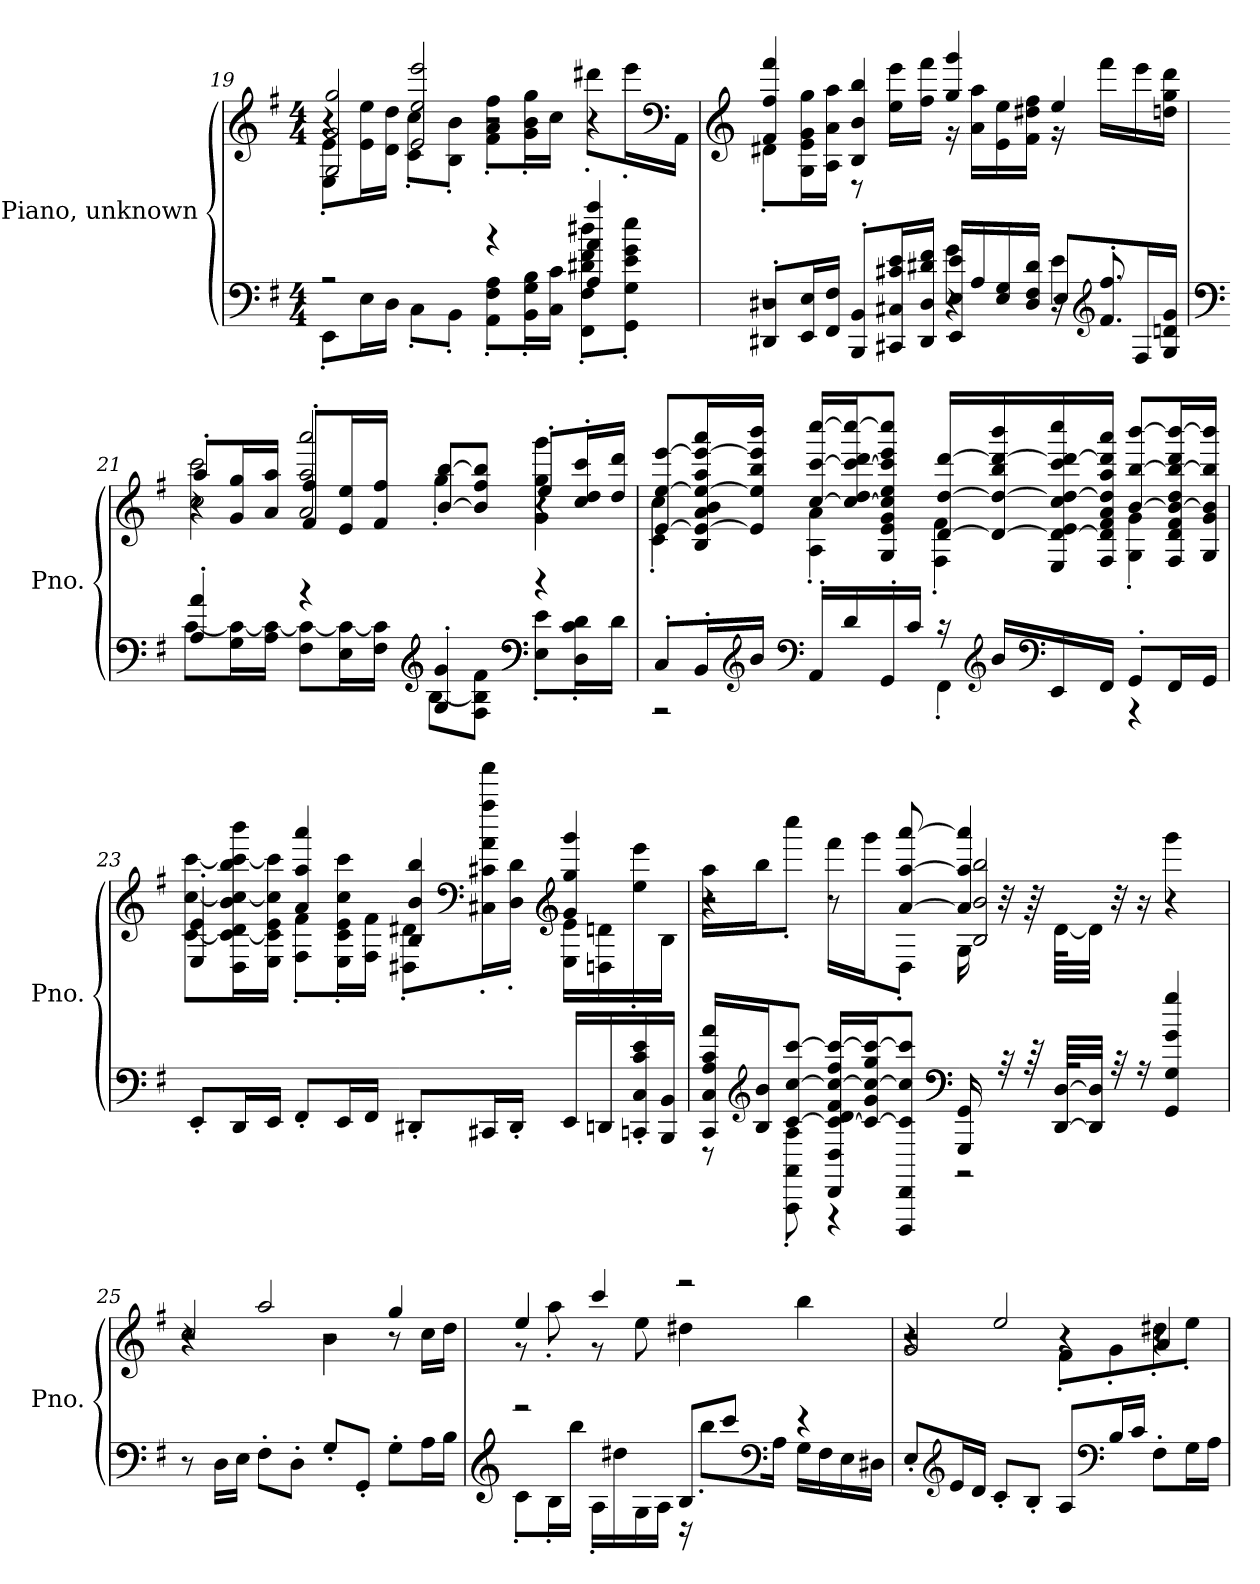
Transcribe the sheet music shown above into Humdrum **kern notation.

**kern	**kern
*part1	*part1
*staff2	*staff1
*I"Piano, unknown	*
*I'Pno.	*
!!LO:LB:g=z
*clefF4	*clefG2
*k[f#]	*k[f#]
*M4/4	*M4/4
=19	=19
*^	*^
*	*	*	*^
2r	8EE'\L	4r	8E\' 8e\'L	2G/ 2g/ 2gg/
.	16E\L	.	16e\ 16ee\L	.
.	16D\JJ	.	16d\ 16dd\JJ	.
.	8C'\L	2e/ 2ee/ 2eee/	8c\' 8cc\'L	.
.	8BB'\J	.	8B\' 8b\'J	.
4r	8AA\' 8F#\' 8A\'L	.	8f#\' 8a\' 8ff#\'L	2r
.	16BB\' 16G\' 16B\'L	.	16g\' 16b\' 16gg\'L	.
.	16C\ 16c\JJ	.	16cc\JJ	.
4A/ 4a/ 4aa/	8FF#\' 8F#\' 8d#X\' 8f#\' 8dd#X\'L	4r	8ddd#X'\L	.
.	8GG\' 8G\' 8e\' 8g\' 8ee\'J	.	16eee'\L	.
*	*	*clefF4	*	*
.	.	.	16AA\JJ	.
*v	*v	*	*	*
*	*v	*v	*v
=20	=20
*	*clefG2
*^	*^
*	*^	*	*
2r	2r	8DD#X/' 8D#X/'L	4f#/ 4ff#/ 4fff#/	8d#X'\L
.	.	16EE/ 16E/L	.	16G\ 16e\ 16g\ 16gg\L
.	.	16FF#/ 16F#/JJ	.	16A\ 16a\ 16aa\JJ
.	.	8BBB/' 8BB/'L	4B/ 4b/ 4bb/	8r
.	.	16CC#X/ 16C#X/ 16c#X/ 16e/L	.	16ee\ 16eee\LL
.	.	16DD#/ 16D#/ 16d#X/ 16f#/JJ	.	16ff#\ 16fff#\JJ
4r	4g\	16EE/ 16E/ 16e/LL	4gg/ 4ggg/	16r
.	.	16A/	.	16a\ 16aa\LL
.	.	16E/ 16G/	.	16e\ 16ee\
.	.	16D#/ 16F#/ 16d#/JJ	.	16f#\ 16dd#X\ 16ff#\JJ
16r	4e\	8E/L	4ee/	16r
*clefG2	*	*	*	*
8.f#/' 8.ff#/'	.	.	.	16fff#\LL
.	.	16F#/L	.	16eee\
.	.	16G/ 16dn/ 16g/JJ	.	16ddn\ 16gg\ 16ddd\JJ
*v	*v	*v	*	*
*	*v	*v
!!LO:PB:g=z
=21	=21
*clefF4	*
*^	*^
*	*	*	*^
4A/' 4a/'	[8c\L	4r	2cc\ 2ccc\	8aa'/L
.	16G\ 16c\_L	.	.	16g/ 16gg/L
.	16A\ 16c\_JJ	.	.	16a/ 16aa/JJ
4r	8F#\ 8c\_L	2a/ 2aa/ 2aaa/	.	8f#/' 8ff#/'L
.	16E\ 16c\_L	.	.	16e/ 16ee/L
.	16F#\ 16c\]JJ	.	.	16f#/ 16ff#/JJ
*clefG2	*	*	*	*
4G/' 4g/'	[8B\L	.	4gg'\	[8b/ [8bb/L
.	8F#\ 8B\] 8f#\J	.	.	8b/] 8ff#/ 8bb/]J
*clefF4	*	*	*	*
4r	8E\' 8e\'L	4r	4g\ 4gg\ 4ggg\	8ee'/L
.	16D\' 16c\' 16d\'L	.	.	16cc/' 16dd/' 16ccc/'L
.	16d\JJ	.	.	16dd/ 16ddd/JJ
*	*	*	*v	*v
!!LO:LB:g=z
=22	=22	=22	=22
8C'/L	2r	[8e/ [8ee/ [8eee/L	4c\' 4cc\'
16BB'/L	.	16B/ 16e/_ 16a/ 16b/ 16ee/_ 16aa/ 16eee/_ 16aaa/L	.
*clefG2	*	*	*
16b/JJ	.	16e/] 16ee/] 16bb/ 16eee/] 16bbb/JJ	.
*clefF4	*	*	*
16AA'/LL	.	[16cc/ [16ccc/ [16cccc/LL	4A\' 4a\'
16d/	.	16cc/_ 16dd/ 16ccc/_ 16ddd/ 16cccc/_J	.
16GG'/	.	8G/ 8e/ 8g/ 8cc/] 8ee/ 8ccc/] 8eee/ 8cccc/]J	.
16c/JJ	.	.	.
16r	4FF#'\	[16d/ [16dd/ [16ddd/LL	4F#\' 4f#\'
*clefG2	*	*	*
16b/LL	.	16d/_ 16dd/_ 16bb/ 16ddd/_ 16bbb/	.
*clefF4	*	*	*
16EE/	.	16E/ 16d/_ 16e/ 16cc/ 16dd/_ 16ccc/ 16ddd/_ 16cccc/	.
16FF#/JJ	.	16F#/ 16d/] 16f#/ 16a/ 16dd/] 16aa/ 16ddd/] 16aaa/JJ	.
8GG'/L	4r	[8b/ [8bb/ [8bbb/L	4G\' 4g\'
16FF#/L	.	16F#/ 16d/ 16f#/ 16b/_ 16dd/ 16bb/_ 16ddd/ 16bbb/_L	.
16GG/JJ	.	16G/ 16g/ 16b/] 16bb/] 16bbb/]JJ	.
*v	*v	*	*
!!LO:LB:g=z	!!
=23	=23	=23
8EE'/L	4E/' 4e/'	[8c\ [8cc\ [8ccc\L
16DD/L	.	16D\ 16c\_ 16d\ 16b\ 16cc\_ 16bb\ 16ccc\_ 16bbb\L
16EE/JJ	.	16E\ 16c\] 16e\ 16cc\] 16ccc\]JJ
8FF#'/L	4a/ 4aa/ 4aaa/	8F#\' 8f#\'L
16EE/L	.	16E\' 16c\' 16e\' 16cc\' 16ccc\'L
16FF#/JJ	.	16F#\ 16f#\JJ
8DD#X'/L	4B/ 4b/ 4bb/	8D#X\' 8d#X\'L
*	*clefF4	*
16CC#X/L	.	16C#X\' 16c#X\' 16a\' 16aa\' 16aaa\'L
16DD#'/JJ	.	16D#\' 16d#\'JJ
*	*clefG2	*
16EE/LL	4g/ 4gg/ 4ggg/	16E\ 16e\LL
16DDn/	.	16Dn\ 16dn\
16CCn/' 16C/' 16c/' 16e/'	.	16ee\' 16eee\'
16BBB/ 16BB/JJ	.	16B\JJ
!!LO:LB:g=z
=24	=24	=24
*^	*	*^
16CC/ 16C/ 16A/ 16c/ 16a/LL	8r	4r	16aa\LL	2r
*clefG2	*	*	*	*
16B/ 16b/J	.	.	16bb\J	.
[8c/ [8cc/ [8ccc/J	8AAA\' 8AA\' 8A\'	.	8cccc'\J	.
16DD/ 16D/ 16c/_ 16d/ 16f#/ 16cc/_ 16ff#/ 16ccc/_LL	4r	8r	16fff#\LL	.
16c/_ 16g/ 16cc/_ 16gg/ 16ccc/_J	.	.	16ggg\J	.
8DDD/ 8DD/ 8c/] 8cc/] 8ccc/]J	.	[8a/ [8aa/ [8aaa/	8D'\J	.
*clefF4	*	*	*	*
16GGG/ 16GG/	2r	4a/] 4aa/] 4aaa/]	16G\	2B/ 2b/ 2bb/
32r	.	.	32r	.
64r	.	.	64r	.
[64DD/ [64D/KLLL	.	.	[64d\KLLL	.
32DD/] 32D/]JJJ	.	.	32d\JJJ]	.
32r	.	.	32r	.
16r	.	.	16r	.
4GG/ 4G/ 4g/ 4gg/	.	4r	4ggg\	.
*v	*v	*	*	*
=25	=25	=25	=25
8r	4r	2r	2cc/
16D\LL	.	.	.
16E\JJ	.	.	.
8F#'\L	2aa/	.	.
8D'\J	.	.	.
8G'/L	.	4b\	2r
8GG'/J	.	.	.
8G'\L	4gg/	8r	.
16A\L	.	16cc\LL	.
16B\JJ	.	16dd\JJ	.
*	*v	*v	*v
!!LO:LB:g=z
=26	=26
*clefG2	*
*^	*^
2r	8c'\L	4ee/	8r
.	16B'\L	.	8aa'\
.	16bb\JJ	.	.
.	16A'\LL	4ccc/	8r
.	16dd#X\	.	.
.	16G\	.	8ee\
.	16A\JJ	.	.
8B/L	16r	2r	4dd#X\
.	8bb'\L	.	.
8ccc/J	.	.	.
*clefF4	*	*	*
.	16A\Jk	.	.
4r	16G\LL	.	4bb\
.	16F#\	.	.
.	16E\	.	.
.	16D#X\JJ	.	.
*v	*v	*	*
=27	=27	=27
*	*	*^
8E'/L	4r	2r	2g/
*clefG2	*	*	*
16e/L	.	.	.
16d/JJ	.	.	.
8c'/L	2ee/	.	.
8B'/J	.	.	.
8A/L	.	8f#'\L	4r
*clefF4	*	*	*
16B/L	.	8g'\	.
16c/JJ	.	.	.
8F#'\L	4r	8dd#X'\	4a/
16G\L	.	8ee'\J	.
16A\JJ	.	.	.
*	*v	*v	*v
=	=
*-	*-
